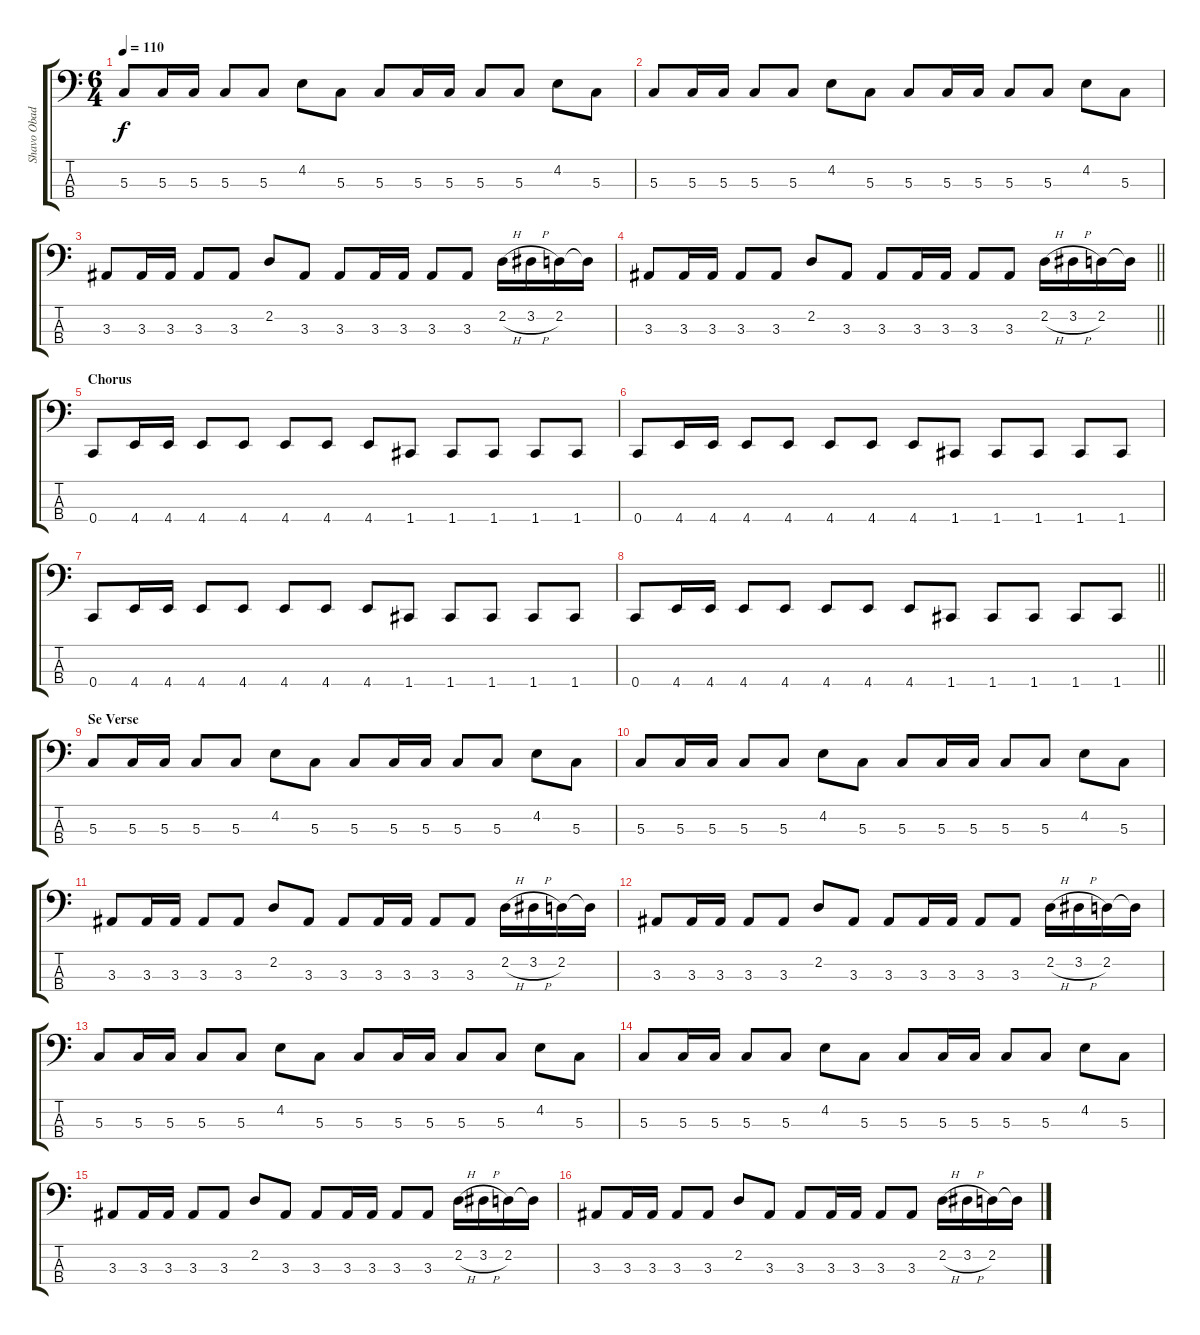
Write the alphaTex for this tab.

\track ("Shavo Obadijan" "Shavo Obad") {instrument electricbasspick}
\staff {score tabs}
\tuning (F2 C2 G1 C1) {hide}
\ts (6 4)
\tempo 110
\clef f4
\ks c
5.3.8{dy f} 5.3.16 5.3.16 5.3.8 5.3.8 4.2.8 5.3.8 5.3.8 5.3.16 5.3.16 5.3.8 5.3.8 4.2.8 5.3.8 |
5.3.8 5.3.16 5.3.16 5.3.8 5.3.8 4.2.8 5.3.8 5.3.8 5.3.16 5.3.16 5.3.8 5.3.8 4.2.8 5.3.8 |
3.3.8 3.3.16 3.3.16 3.3.8 3.3.8 2.2.8 3.3.8 3.3.8 3.3.16 3.3.16 3.3.8 3.3.8 2.2{h}.16 3.2{h}.16 2.2.16 2.2{t}.16 |
\barLineRight lightlight
3.3.8 3.3.16 3.3.16 3.3.8 3.3.8 2.2.8 3.3.8 3.3.8 3.3.16 3.3.16 3.3.8 3.3.8 2.2{h}.16 3.2{h}.16 2.2.16 2.2{t}.16 |
\section ("" "Chorus")
0.4.8 4.4.16 4.4.16 4.4.8 4.4.8 4.4.8 4.4.8 4.4.8 1.4.8 1.4.8 1.4.8 1.4.8 1.4.8 |
0.4.8 4.4.16 4.4.16 4.4.8 4.4.8 4.4.8 4.4.8 4.4.8 1.4.8 1.4.8 1.4.8 1.4.8 1.4.8 |
0.4.8 4.4.16 4.4.16 4.4.8 4.4.8 4.4.8 4.4.8 4.4.8 1.4.8 1.4.8 1.4.8 1.4.8 1.4.8 |
\barLineRight lightlight
0.4.8 4.4.16 4.4.16 4.4.8 4.4.8 4.4.8 4.4.8 4.4.8 1.4.8 1.4.8 1.4.8 1.4.8 1.4.8 |
\section ("" "Se Verse")
5.3.8 5.3.16 5.3.16 5.3.8 5.3.8 4.2.8 5.3.8 5.3.8 5.3.16 5.3.16 5.3.8 5.3.8 4.2.8 5.3.8 |
5.3.8 5.3.16 5.3.16 5.3.8 5.3.8 4.2.8 5.3.8 5.3.8 5.3.16 5.3.16 5.3.8 5.3.8 4.2.8 5.3.8 |
3.3.8 3.3.16 3.3.16 3.3.8 3.3.8 2.2.8 3.3.8 3.3.8 3.3.16 3.3.16 3.3.8 3.3.8 2.2{h}.16 3.2{h}.16 2.2.16 2.2{t}.16 |
3.3.8 3.3.16 3.3.16 3.3.8 3.3.8 2.2.8 3.3.8 3.3.8 3.3.16 3.3.16 3.3.8 3.3.8 2.2{h}.16 3.2{h}.16 2.2.16 2.2{t}.16 |
5.3.8 5.3.16 5.3.16 5.3.8 5.3.8 4.2.8 5.3.8 5.3.8 5.3.16 5.3.16 5.3.8 5.3.8 4.2.8 5.3.8 |
5.3.8 5.3.16 5.3.16 5.3.8 5.3.8 4.2.8 5.3.8 5.3.8 5.3.16 5.3.16 5.3.8 5.3.8 4.2.8 5.3.8 |
3.3.8 3.3.16 3.3.16 3.3.8 3.3.8 2.2.8 3.3.8 3.3.8 3.3.16 3.3.16 3.3.8 3.3.8 2.2{h}.16 3.2{h}.16 2.2.16 2.2{t}.16 |
3.3.8 3.3.16 3.3.16 3.3.8 3.3.8 2.2.8 3.3.8 3.3.8 3.3.16 3.3.16 3.3.8 3.3.8 2.2{h}.16 3.2{h}.16 2.2.16 2.2{t}.16
